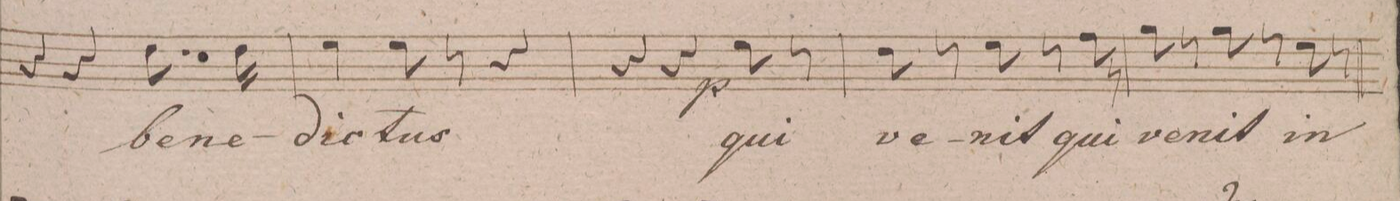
**kern	**text	**dynam
*I"Alto.	*	*
*clefC3	*	*
*k[f#c#g#]	*	*
*M3/4	*	*
4r	.	.
4r	.	.
*8\left	*	*
8.e\	be-	.
*16\left	*	*
16e\	-ne-	.
=37	=37	=37
4f#\	-dic-	.
*8\right	*	*
8f#\	-tus	.
8r	.	.
4r	.	.
=38	=38	=38
4r	.	.
4r	.	.
8f#\	qui	p
8r	.	.
=39	=39	=39
8e\	ve-	.
8r	.	.
8f#\	-nit	.
8r	.	.
8g#\	qui	.
8r	.	.
=40	=40	=40
8a\	ve-	.
8r	.	.
8a\	-nit	.
8r	.	.
8f#\	in	.
8r	.	.
=	=	=
*-	*-	*-
